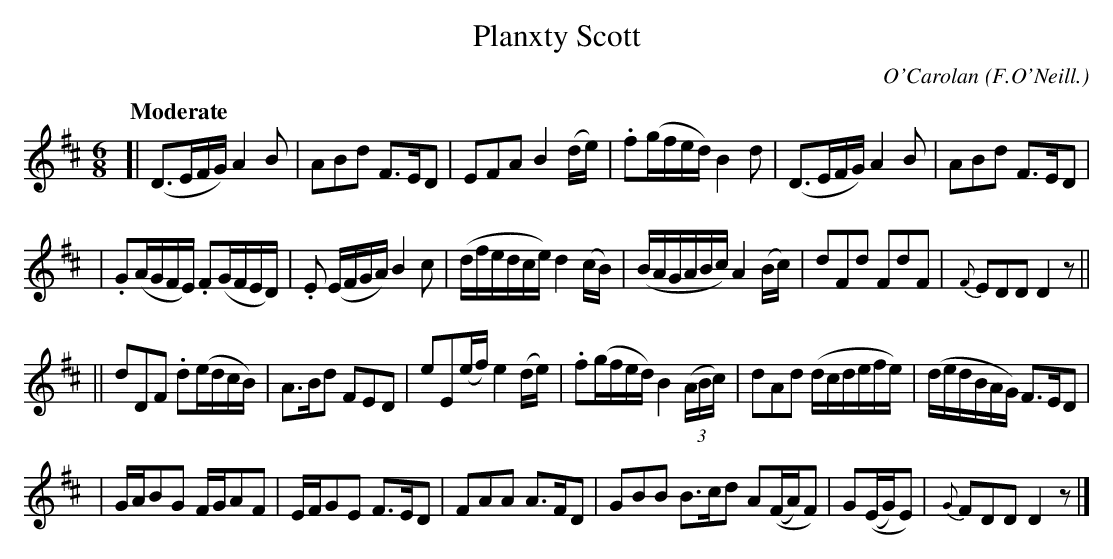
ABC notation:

X:1
T: Planxty Scott
C: O'Carolan
O: F.O'Neill.
Q: "Moderate"
M: 6/8
L: 1/8
K: D
[| (D>EF/G/) A2B | ABd F>ED | EFA B2(d/e/) | .f(g/f/e/d/) B2d | (D>EF/G/) A2B | ABd F>ED |
| .G(A/G/F/E/) .F(G/F/E/D/) | .E (E/F/G/A/) B2c | (d/f/e/d/c/e/) d2(c/B/) | (B/A/G/A/B/c/) A2(B/c/) | dFd FdF | {F}EDD D2z ||
|| dDF .d(e/d/c/B/) | A>Bd FED | eE(e/f/) e2(d/e/) | .f(g/f/e/d/) B2((3A/B/c/) | dAd (d/c/d/e/f/e/) | (d/e/d/B/A/G/) F>ED |
| G/A/BG F/G/AF | E/F/GE F>ED | FAA A>FD | GBB B>cd A((F/A/)F) | G((E/G/)E) | {G}FDD D2z |]
